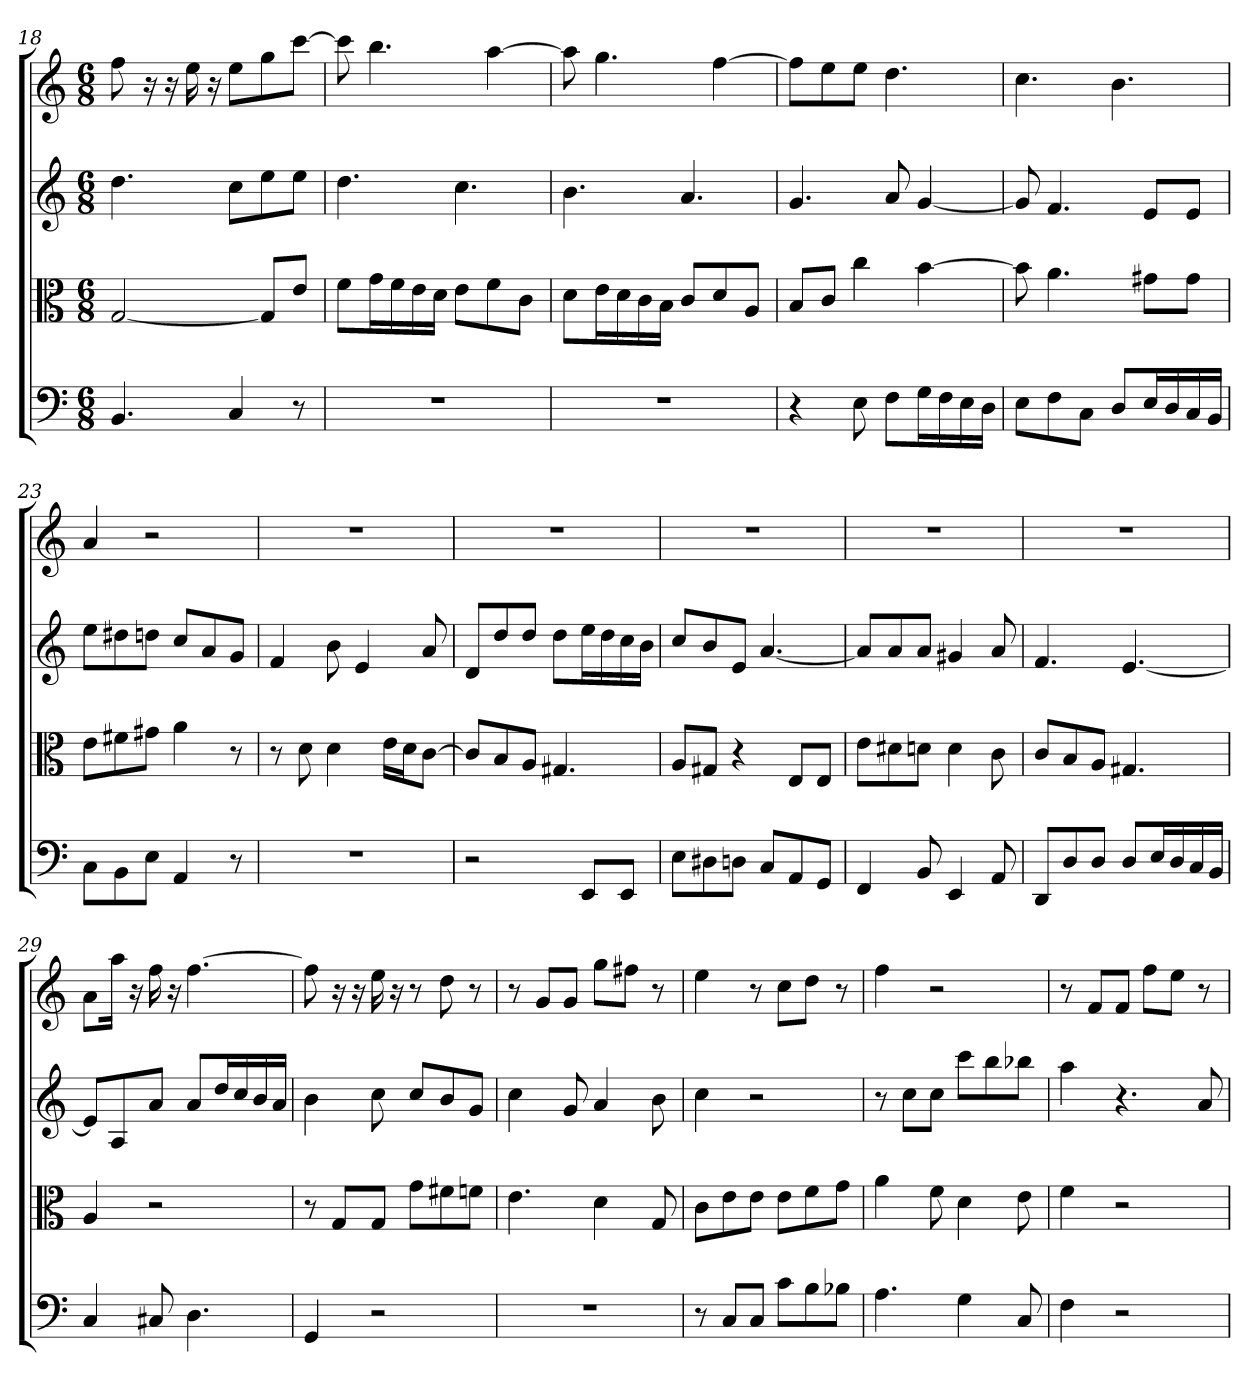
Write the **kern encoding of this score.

**kern	**kern	**kern	**kern
*part4	*part3	*part2	*part1
*staff4	*staff3	*staff2	*staff1
*clefF4	*clefC3	*clefG2	*clefG2
*k[]	*k[]	*k[]	*k[]
*C:	*C:	*C:	*C:
*M6/8	*M6/8	*M6/8	*M6/8
=18	=18	=18	=18
4.BB	[2G	4.dd	8ff
.	.	.	16r
.	.	.	16r
.	.	.	16ee
.	.	.	16r
4C	.	8cc\L	8ee\L
.	8G/L]	8ee\	8gg\
8r	8e/J	8ee\J	[8ccc\J
=19	=19	=19	=19
2.r	8f\L	4.dd	8ccc]
.	16g\L	.	4.bb
.	16f\	.	.
.	16e\	.	.
.	16d\JJ	.	.
.	8e\L	4.cc	.
.	8f\	.	[4aa
.	8c\J	.	.
=20	=20	=20	=20
2.r	8d\L	4.b	8aa]
.	16e\L	.	4.gg
.	16d\	.	.
.	16c\	.	.
.	16B\JJ	.	.
.	8c/L	4.a	.
.	8d/	.	[4ff
.	8A/J	.	.
=21	=21	=21	=21
4r	8B/L	4.g	8ff\L]
.	8c/J	.	8ee\
8E	4cc	.	8ee\J
8F\L	.	8a	4.dd
16G\L	[4b	[4g	.
16F\	.	.	.
16E\	.	.	.
16D\JJ	.	.	.
=22	=22	=22	=22
8E\L	8b]	8g]	4.cc
8F\	4.a	4.f	.
8C\J	.	.	.
8D/L	.	.	4.b
16E/L	8g#X\L	8e/L	.
16D/	.	.	.
16C/	8g#\J	8e/J	.
16BB/JJ	.	.	.
=23	=23	=23	=23
8C\L	8e\L	8ee\L	4a
8BB\	8f#X\	8dd#X\	.
8E\J	8g#X\J	8ddn\J	2r
4AA	4a	8cc/L	.
.	.	8a/	.
8r	8r	8g/J	.
=24	=24	=24	=24
2.r	8r	4f	2.r
.	8d	.	.
.	4d	8b	.
.	.	4e	.
.	16e\LL	.	.
.	16d\J	.	.
.	[8c\J	8a	.
=25	=25	=25	=25
2r	8c/L]	8d/L	2.r
.	8B/	8dd/	.
.	8A/J	8dd/J	.
.	4.G#X	8dd\L	.
8EE/L	.	16ee\L	.
.	.	16dd\	.
8EE/J	.	16cc\	.
.	.	16b\JJ	.
=26	=26	=26	=26
8E\L	8A/L	8cc/L	2.r
8D#X\	8G#X/J	8b/	.
8Dn\J	4r	8e/J	.
8C/L	.	[4.a	.
8AA/	8E/L	.	.
8GG/J	8E/J	.	.
=27	=27	=27	=27
4FF	8e\L	8a/L]	2.r
.	8d#X\	8a/	.
8BB	8dn\J	8a/J	.
4EE	4d	4g#X	.
8AA	8c	8a	.
=28	=28	=28	=28
8DD/L	8c/L	4.f	2.r
8D/	8B/	.	.
8D/J	8A/J	.	.
8D/L	4.G#X	[4.e	.
16E/L	.	.	.
16D/	.	.	.
16C/	.	.	.
16BB/JJ	.	.	.
=29	=29	=29	=29
4C	4A	8e/L]	8a\L
.	.	8A/	16aa\Jk
.	.	.	16r
8C#X	2r	8a/J	16ff
.	.	.	16r
4.D	.	8a/L	[4.ff
.	.	16dd/L	.
.	.	16cc/	.
.	.	16b/	.
.	.	16a/JJ	.
=30	=30	=30	=30
4GG	8r	4b	8ff]
.	8G/L	.	16r
.	.	.	16r
2r	8G/J	8cc	16ee
.	.	.	16r
.	8g\L	8cc/L	8r
.	8f#X\	8b/	8dd
.	8fn\J	8g/J	8r
=31	=31	=31	=31
2.r	4.e	4cc	8r
.	.	.	8g/L
.	.	8g	8g/J
.	4d	4a	8gg\L
.	.	.	8ff#X\J
.	8G	8b	8r
=32	=32	=32	=32
8r	8c\L	4cc	4ee
8C/L	8e\	.	.
8C/J	8e\J	2r	8r
8c\L	8e\L	.	8cc\L
8B\	8f\	.	8dd\J
8B-X\J	8g\J	.	8r
=33	=33	=33	=33
4.A	4a	8r	4ff
.	.	8cc\L	.
.	8f	8cc\J	2r
4G	4d	8ccc\L	.
.	.	8bb\	.
8C	8e	8bb-X\J	.
=34	=34	=34	=34
4F	4f	4aa	8r
.	.	.	8f/L
2r	2r	4.r	8f/J
.	.	.	8ff\L
.	.	.	8ee\J
.	.	8a	8r
=	=	=	=
*-	*-	*-	*-
